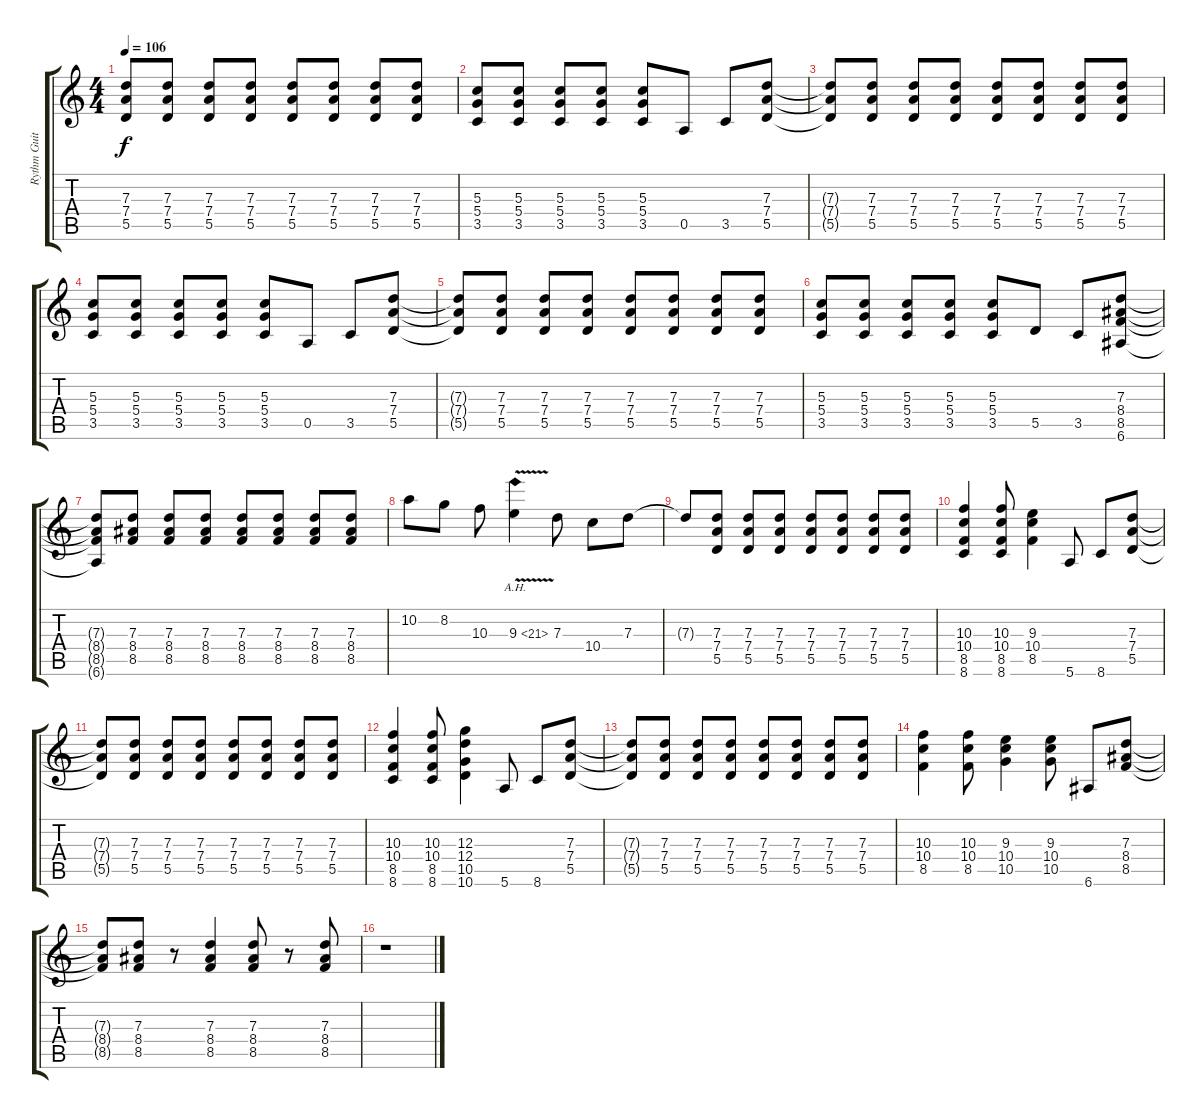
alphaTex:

\track ("Rythm Guitar" "Rythm Guit") {instrument distortionguitar}
\staff {score tabs}
\tuning (E4 B3 G3 D3 A2 E2) {hide}
\ts (4 4)
\tempo 106
\clef g2
\ks c
(7.3{t} 7.4{t} 5.5{t}).8{dy f} (7.3 7.4 5.5).8 (7.3 7.4 5.5).8 (7.3 7.4 5.5).8 (7.3 7.4 5.5).8 (7.3 7.4 5.5).8 (7.3 7.4 5.5).8 (7.3 7.4 5.5).8 |
(5.3 5.4 3.5).8 (5.3 5.4 3.5).8 (5.3 5.4 3.5).8 (5.3 5.4 3.5).8 (5.3 5.4 3.5).8 0.5.8 3.5.8 (7.3 7.4 5.5).8 |
(7.3{t} 7.4{t} 5.5{t}).8 (7.3 7.4 5.5).8 (7.3 7.4 5.5).8 (7.3 7.4 5.5).8 (7.3 7.4 5.5).8 (7.3 7.4 5.5).8 (7.3 7.4 5.5).8 (7.3 7.4 5.5).8 |
(5.3 5.4 3.5).8 (5.3 5.4 3.5).8 (5.3 5.4 3.5).8 (5.3 5.4 3.5).8 (5.3 5.4 3.5).8 0.5.8 3.5.8 (7.3 7.4 5.5).8 |
(7.3{t} 7.4{t} 5.5{t}).8 (7.3 7.4 5.5).8 (7.3 7.4 5.5).8 (7.3 7.4 5.5).8 (7.3 7.4 5.5).8 (7.3 7.4 5.5).8 (7.3 7.4 5.5).8 (7.3 7.4 5.5).8 |
(5.3 5.4 3.5).8 (5.3 5.4 3.5).8 (5.3 5.4 3.5).8 (5.3 5.4 3.5).8 (5.3 5.4 3.5).8 5.5.8 3.5.8 (7.3 8.4 8.5 6.6).8 |
(7.3{t} 8.4{t} 8.5{t} 6.6{t}).8 (7.3 8.4 8.5).8 (7.3 8.4 8.5).8 (7.3 8.4 8.5).8 (7.3 8.4 8.5).8 (7.3 8.4 8.5).8 (7.3 8.4 8.5).8 (7.3 8.4 8.5).8 |
10.2.8{volume 13} 8.2.8 10.3.8 9.3{ah 12 v}.4 7.3.8 10.4.8 7.3.8 |
7.3{t}.8 (7.3 7.4 5.5).8 (7.3 7.4 5.5).8 (7.3 7.4 5.5).8 (7.3 7.4 5.5).8 (7.3 7.4 5.5).8 (7.3 7.4 5.5).8 (7.3 7.4 5.5).8 |
(10.3 10.4 8.5 8.6).4 (10.3 10.4 8.5 8.6).8 (9.3 10.4 8.5).4 5.6.8 8.6.8 (7.3 7.4 5.5).8 |
(7.3{t} 7.4{t} 5.5{t}).8 (7.3 7.4 5.5).8 (7.3 7.4 5.5).8 (7.3 7.4 5.5).8 (7.3 7.4 5.5).8 (7.3 7.4 5.5).8 (7.3 7.4 5.5).8 (7.3 7.4 5.5).8 |
(10.3 10.4 8.5 8.6).4 (10.3 10.4 8.5 8.6).8 (12.3 12.4 10.5 10.6).4 5.6.8 8.6.8 (7.3 7.4 5.5).8 |
(7.3{t} 7.4{t} 5.5{t}).8 (7.3 7.4 5.5).8 (7.3 7.4 5.5).8 (7.3 7.4 5.5).8 (7.3 7.4 5.5).8 (7.3 7.4 5.5).8 (7.3 7.4 5.5).8 (7.3 7.4 5.5).8 |
(10.3 10.4 8.5).4 (10.3 10.4 8.5).8 (9.3 10.4 10.5).4 (9.3 10.4 10.5).8 6.6.8 (7.3 8.4 8.5).8 |
(7.3{t} 8.4{t} 8.5{t}).8 (7.3 8.4 8.5).8 r.8 (7.3 8.4 8.5).4 (7.3 8.4 8.5).8 r.8 (7.3 8.4 8.5).8 |
r.1
